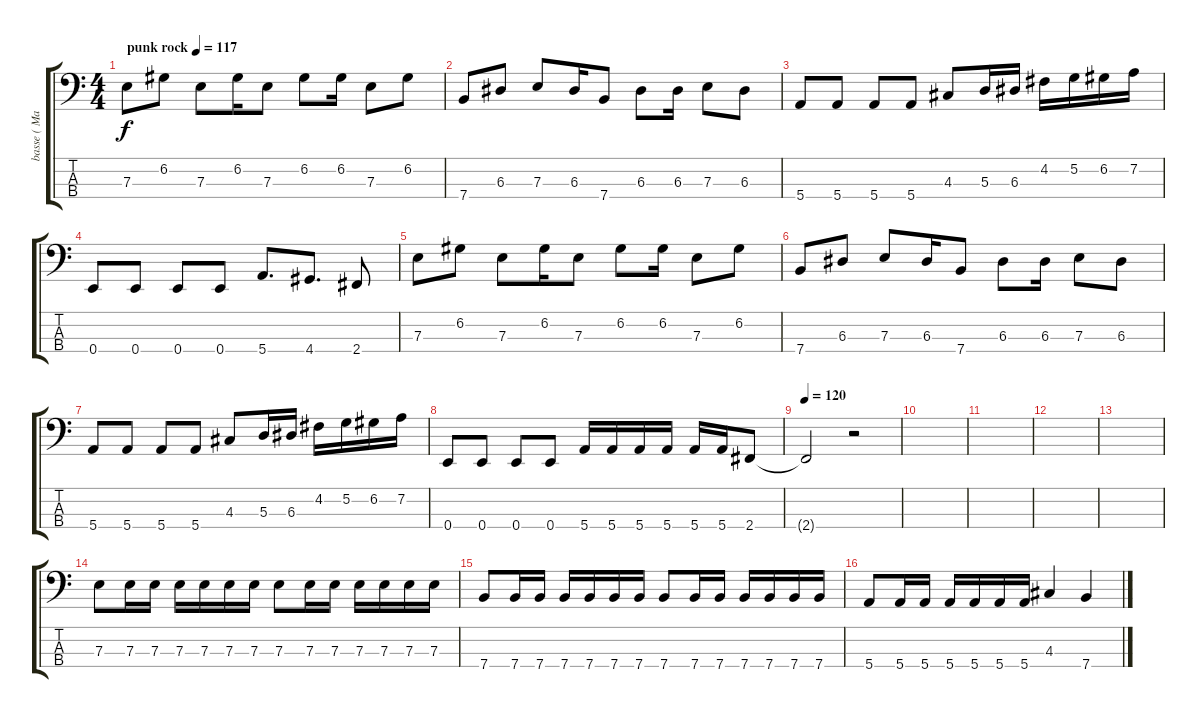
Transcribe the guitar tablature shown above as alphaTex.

\track ("basse ( Mark ) " "basse ( Ma") {instrument electricbasspick}
\staff {score tabs}
\tuning (G2 D2 A1 E1) {hide}
\ts (4 4)
\tempo (117 "punk rock")
\clef f4
\ks c
7.3.8{dy f instrument electricbasspick} 6.2.8 7.3.8 6.2.16 7.3.8 6.2.8 6.2.16 7.3.8 6.2.8 |
7.4.8 6.3.8 7.3.8 6.3.16 7.4.8 6.3.8 6.3.16 7.3.8 6.3.8 |
5.4.8 5.4.8 5.4.8 5.4.8 4.3.8 5.3.16 6.3.16 4.2.16 5.2.16 6.2.16 7.2.16 |
0.4.8 0.4.8 0.4.8 0.4.8 5.4.8{d} 4.4.8{d} 2.4.8 |
7.3.8 6.2.8 7.3.8 6.2.16 7.3.8 6.2.8 6.2.16 7.3.8 6.2.8 |
7.4.8 6.3.8 7.3.8 6.3.16 7.4.8 6.3.8 6.3.16 7.3.8 6.3.8 |
5.4.8 5.4.8 5.4.8 5.4.8 4.3.8 5.3.16 6.3.16 4.2.16 5.2.16 6.2.16 7.2.16 |
0.4.8 0.4.8 0.4.8 0.4.8 5.4.16 5.4.16 5.4.16 5.4.16 5.4.16 5.4.16 2.4.8 |
\tempo 120
2.4{t}.2 r.2 |
|
|
|
|
7.3.8 7.3.16 7.3.16 7.3.16 7.3.16 7.3.16 7.3.16 7.3.8 7.3.16 7.3.16 7.3.16 7.3.16 7.3.16 7.3.16 |
7.4.8 7.4.16 7.4.16 7.4.16 7.4.16 7.4.16 7.4.16 7.4.8 7.4.16 7.4.16 7.4.16 7.4.16 7.4.16 7.4.16 |
5.4.8 5.4.16 5.4.16 5.4.16 5.4.16 5.4.16 5.4.16 4.3.4 7.4.4
